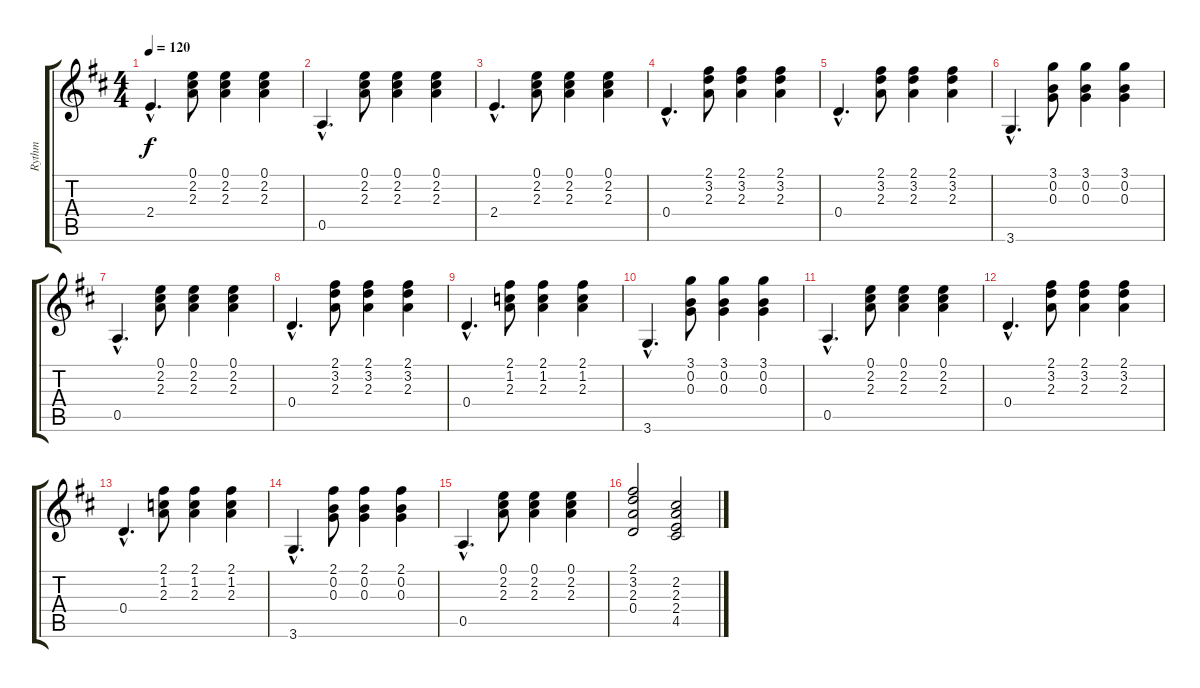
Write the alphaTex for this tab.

\track ("Rythm" "Rythm") {instrument acousticguitarnylon}
\staff {score tabs}
\tuning (E4 B3 G3 D3 A2 E2) {hide}
\ts (4 4)
\tempo 120
\clef g2
\ks d
2.4{hac}.4{d dy f} (0.1 2.2 2.3).8 (0.1 2.2 2.3).4 (0.1 2.2 2.3).4 |
0.5{hac}.4{d} (0.1 2.2 2.3).8 (0.1 2.2 2.3).4 (0.1 2.2 2.3).4 |
2.4{hac}.4{d} (0.1 2.2 2.3).8 (0.1 2.2 2.3).4 (0.1 2.2 2.3).4 |
0.4{hac}.4{d} (2.1 3.2 2.3).8 (2.1 3.2 2.3).4 (2.1 3.2 2.3).4 |
0.4{hac}.4{d} (2.1 3.2 2.3).8 (2.1 3.2 2.3).4 (2.1 3.2 2.3).4 |
3.6{hac}.4{d} (3.1 0.2 0.3).8 (3.1 0.2 0.3).4 (3.1 0.2 0.3).4 |
0.5{hac}.4{d} (0.1 2.2 2.3).8 (0.1 2.2 2.3).4 (0.1 2.2 2.3).4 |
0.4{hac}.4{d} (2.1 3.2 2.3).8 (2.1 3.2 2.3).4 (2.1 3.2 2.3).4 |
0.4{hac}.4{d} (2.1 1.2 2.3).8 (2.1 1.2 2.3).4 (2.1 1.2 2.3).4 |
3.6{hac}.4{d} (3.1 0.2 0.3).8 (3.1 0.2 0.3).4 (3.1 0.2 0.3).4 |
0.5{hac}.4{d} (0.1 2.2 2.3).8 (0.1 2.2 2.3).4 (0.1 2.2 2.3).4 |
0.4{hac}.4{d} (2.1 3.2 2.3).8 (2.1 3.2 2.3).4 (2.1 3.2 2.3).4 |
0.4{hac}.4{d} (2.1 1.2 2.3).8 (2.1 1.2 2.3).4 (2.1 1.2 2.3).4 |
3.6{hac}.4{d} (2.1 0.2 0.3).8 (2.1 0.2 0.3).4 (2.1 0.2 0.3).4 |
0.5{hac}.4{d} (0.1 2.2 2.3).8 (0.1 2.2 2.3).4 (0.1 2.2 2.3).4 |
(2.1 3.2 2.3 0.4).2 (2.2 2.3 2.4 4.5).2
